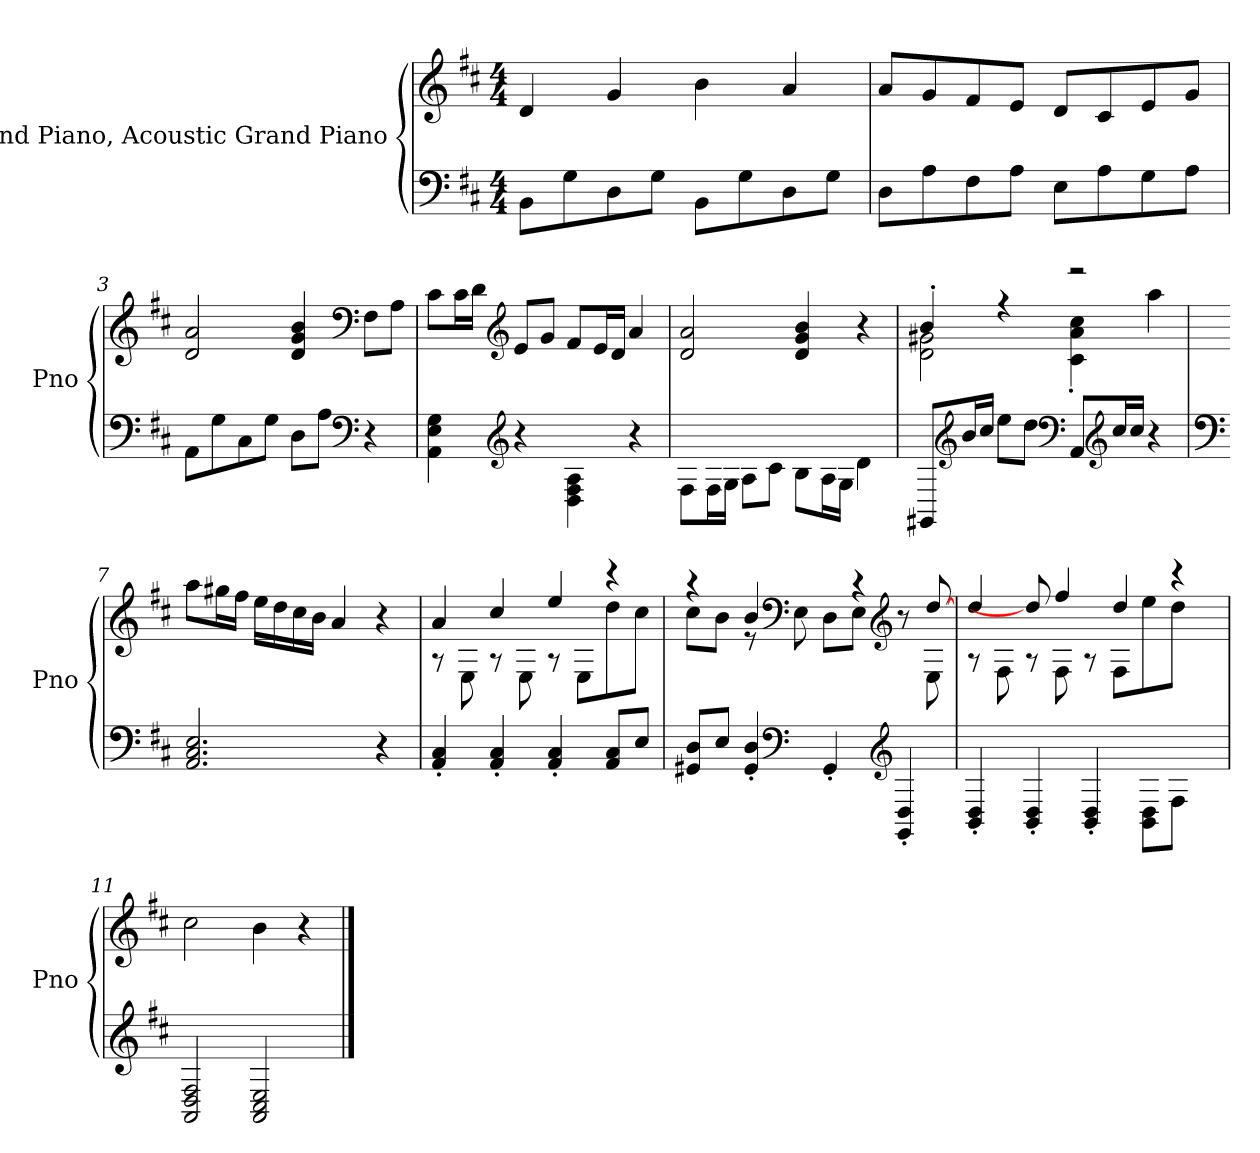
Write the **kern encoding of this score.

**kern	**kern
*part1	*part1
*staff2	*staff1
*I"Grand Piano, Acoustic Grand Piano	*
*I'Pno	*
*clefF4	*clefG2
*k[f#c#]	*k[f#c#]
*M4/4	*M4/4
*MM120	*MM120
=1	=1
8BBi\L	4di/
8Gi\	.
8Di\	4gi/
8Gi\J	.
8BBi\L	4bi\
8Gi\	.
8Di\	4ai/
8Gi\J	.
=2	=2
8Di\L	8ai/L
8Ai\	8gi/
8F#i\	8f#i/
8Ai\J	8ei/J
8Ei\L	8di/L
8Ai\	8c#i/
8Gi\	8ei/
8Ai\J	8gi/J
=3	=3
8AAi\L	2di/ 2ai/
8Gi\	.
8C#i\	.
8Gi\J	.
8Di\L	4di/ 4gi/ 4bi/
8Ai\J	.
*clefF4	*clefF4
4r	8F#i\L
.	8Ai\J
=4	=4
4AAi\ 4Ei\ 4Gi\	8c#i\L
.	16c#i\L
.	16di\JJ
*clefG2	*clefG2
4r	8ei/L
.	8gi/J
4Di\ 4F#i\ 4Ai\	8f#i/L
.	16ei/L
.	16di/JJ
4r	4ai/
!!LO:LB:g=z
=5	=5
8F#i\L	2di/ 2ai/
16F#i\L	.
16Gi\JJ	.
8Ai\L	.
8c#i\J	.
8Bi\L	4di/ 4gi/ 4bi/
16Ai\L	.
16Gi\JJ	.
4di\	4r
=6	=6
*	*^
8GG#Xj/L	4b'Z/	2dZ\ 2g#XZ\
*clefG2	*	*
16bj/L	.	.
16cc#Z/JJ	.	.
8eeZ\L	4r	.
8ddZ\J	.	.
*clefF4	*	*
8AAZ/L	2r	4c#Z\' 4aZ\' 4cc#Z\'
*clefG2	*	*
16cc#Z/L	.	.
16cc#j/JJ	.	.
4r	.	4aaj\
*	*v	*v
=7	=7
*clefF4	*
2.AAi/ 2.C#i/ 2.Ei/	8aai\L
.	16gg#Xi\L
.	16ff#i\JJ
.	16eei\LL
.	16ddi\
.	16cc#i\
.	16bi\JJ
.	4ai/
4r	4r
=8	=8
*	*^
4AAi/' 4C#i/'	4ai/	8r
.	.	8Ei\
4AAi/' 4C#i/'	4cc#i/	8r
.	.	8Ei\
4AAi/' 4C#i/'	4eei/	8r
.	.	8Ei\L
8AAi/ 8C#i/L	4r	8ddi\
8Ei/J	.	8cc#i\J
!!LO:LB:g=z	!!
=9	=9	=9
*^	*	*
4.ryy	8GG#Xi/ 8Di/L	4r	8cc#i\L
.	8Ei/J	.	8bi\J
.	4GG#i/' 4Di/'	4bi/	8r
*clefF4	*	*clefF4	*
8ryy	.	.	8Ei\
2ryy	4GG#'i/	8ryy	8Di\L
.	.	4r	8Ei\J
*clefG2	*	*clefG2	*
.	4GG#i/' 4Di/'	.	8r
.	.	[8ddi/	8Ei\
*v	*v	*	*
=10	=10	=10
4BBi/' 4Di/'	4ddi/	8r
.	.	8F#i\
4BBi/' 4Di/'	8ddi/]	8r
.	4ff#i/	8F#i\
4BBi/' 4Di/'	.	8r
.	4ddi/	8F#i\L
8BBi\ 8Di\L	.	8eei\
8F#i\J	4r	8ddi\J
8ryy	.	8ryy
*	*v	*v
=11	=11
2AAi/ 2Di/ 2F#i/	2cc#i\
2AAi/ 2C#i/ 2Ei/	4bi\
.	4r
==	==
*-	*-
